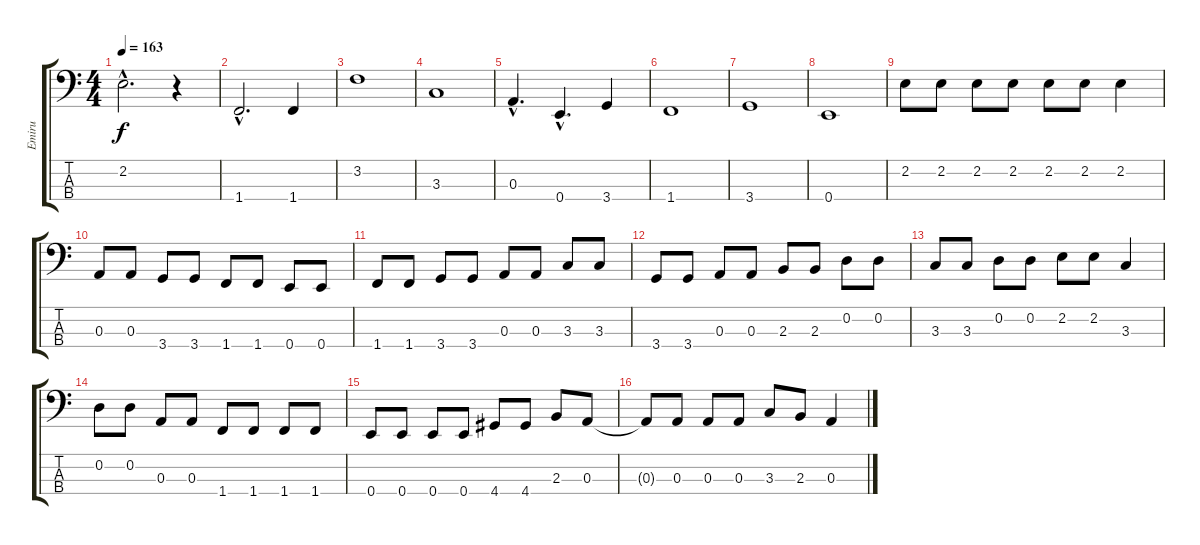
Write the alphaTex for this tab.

\track ("Emiru" "Emiru") {instrument electricbasspick}
\staff {score tabs}
\tuning (G2 D2 A1 E1) {hide}
\ts (4 4)
\tempo 163
\clef f4
\ks c
2.2{hac}.2{d dy f} r.4 |
1.4{hac}.2{d} 1.4.4 |
3.2.1 |
3.3.1 |
0.3{hac}.4{d} 0.4{hac}.4{d} 3.4.4 |
1.4.1 |
3.4.1 |
0.4.1 |
2.2.8 2.2.8 2.2.8 2.2.8 2.2.8 2.2.8 2.2.4 |
0.3.8 0.3.8 3.4.8 3.4.8 1.4.8 1.4.8 0.4.8 0.4.8 |
1.4.8 1.4.8 3.4.8 3.4.8 0.3.8 0.3.8 3.3.8 3.3.8 |
3.4.8 3.4.8 0.3.8 0.3.8 2.3.8 2.3.8 0.2.8 0.2.8 |
3.3.8 3.3.8 0.2.8 0.2.8 2.2.8 2.2.8 3.3.4 |
0.2.8 0.2.8 0.3.8 0.3.8 1.4.8 1.4.8 1.4.8 1.4.8 |
0.4.8 0.4.8 0.4.8 0.4.8 4.4.8 4.4.8 2.3.8 0.3.8 |
0.3{t}.8 0.3.8 0.3.8 0.3.8 3.3.8 2.3.8 0.3.4
